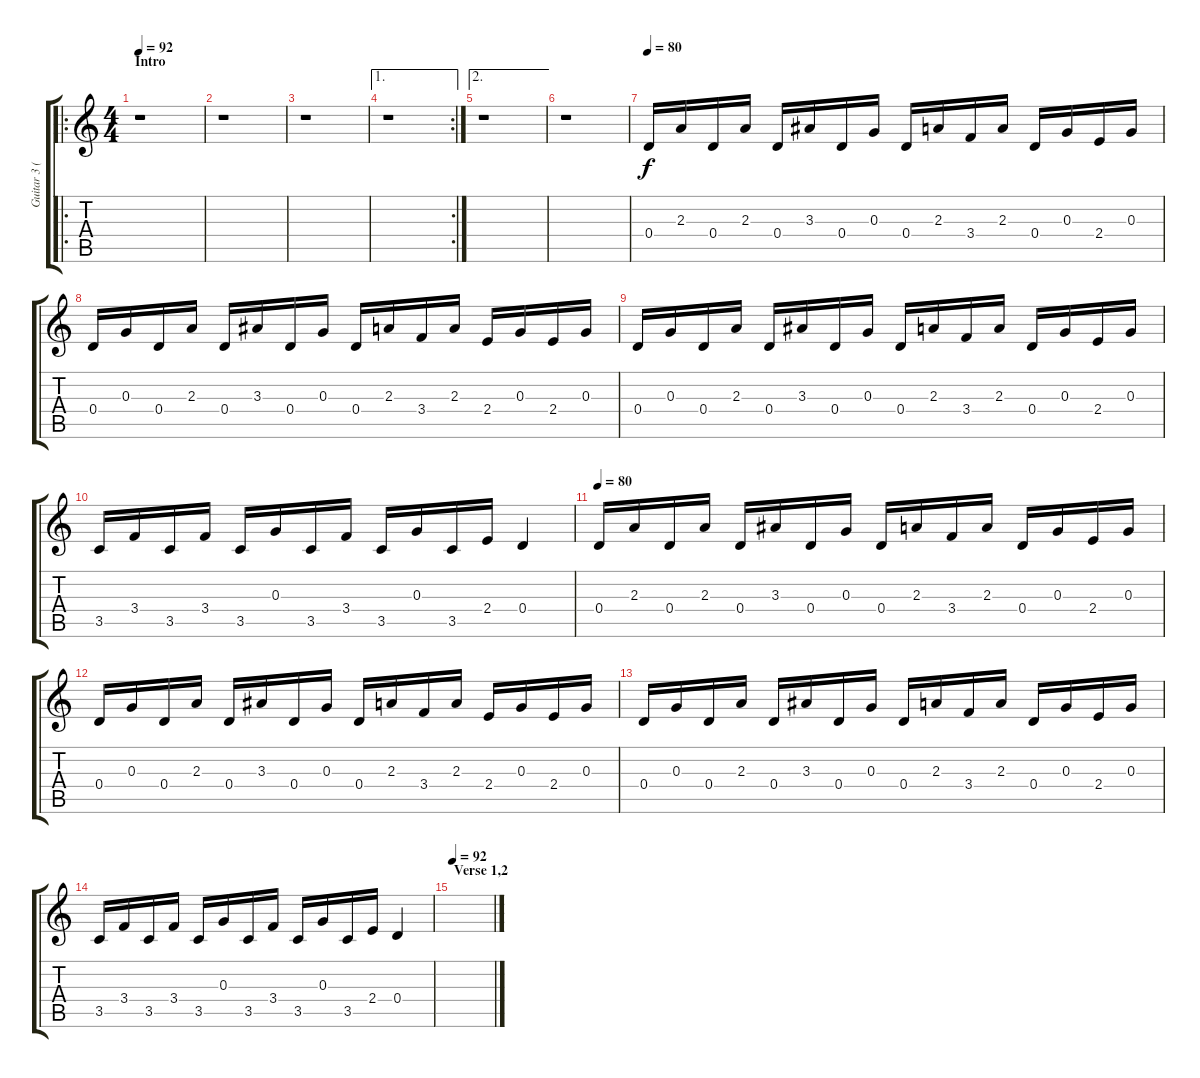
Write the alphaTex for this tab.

\track ("Guitar 3 (Acoustic)" "Guitar 3 (") {instrument acousticguitarnylon}
\staff {score tabs}
\tuning (E4 B3 G3 D3 A2 E2) {hide}
\ro
\ts (4 4)
\section ("" "Intro")
\tempo 92
\clef g2
\ks c
r.1{dy f instrument acousticguitarnylon} |
r.1 |
r.1 |
\ae 1
\rc 2
r.1 |
\ae 2
r.1 |
r.1 |
\tempo 80
0.4.16 2.3.16 0.4.16 2.3.16 0.4.16 3.3.16 0.4.16 0.3.16 0.4.16 2.3.16 3.4.16 2.3.16 0.4.16 0.3.16 2.4.16 0.3.16 |
0.4.16 0.3.16 0.4.16 2.3.16 0.4.16 3.3.16 0.4.16 0.3.16 0.4.16 2.3.16 3.4.16 2.3.16 2.4.16 0.3.16 2.4.16 0.3.16 |
0.4.16 0.3.16 0.4.16 2.3.16 0.4.16 3.3.16 0.4.16 0.3.16 0.4.16 2.3.16 3.4.16 2.3.16 0.4.16 0.3.16 2.4.16 0.3.16 |
3.5.16 3.4.16 3.5.16 3.4.16 3.5.16 0.3.16 3.5.16 3.4.16 3.5.16 0.3.16 3.5.16 2.4.16 0.4.4 |
\tempo 80
0.4.16 2.3.16 0.4.16 2.3.16 0.4.16 3.3.16 0.4.16 0.3.16 0.4.16 2.3.16 3.4.16 2.3.16 0.4.16 0.3.16 2.4.16 0.3.16 |
0.4.16 0.3.16 0.4.16 2.3.16 0.4.16 3.3.16 0.4.16 0.3.16 0.4.16 2.3.16 3.4.16 2.3.16 2.4.16 0.3.16 2.4.16 0.3.16 |
0.4.16 0.3.16 0.4.16 2.3.16 0.4.16 3.3.16 0.4.16 0.3.16 0.4.16 2.3.16 3.4.16 2.3.16 0.4.16 0.3.16 2.4.16 0.3.16 |
3.5.16 3.4.16 3.5.16 3.4.16 3.5.16 0.3.16 3.5.16 3.4.16 3.5.16 0.3.16 3.5.16 2.4.16 0.4.4 |
\section ("" "Verse 1,2")
\tempo 92
